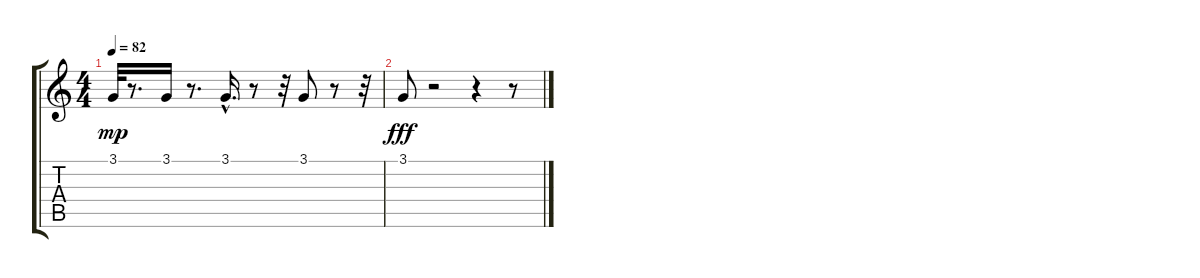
\track "" {instrument applause}
\staff {score tabs}
\tuning (E4 B3 G3 D3 A2 E2) {hide}
\ts (4 4)
\tempo 82
\clef g2
\ks c
3.1.32{dy mp} r.8{d} 3.1.16 r.8{d} 3.1{hac}.16{d} r.8 r.32 3.1.8 r.8 r.32 |
3.1.8{dy fff} r.2 r.4 r.8
